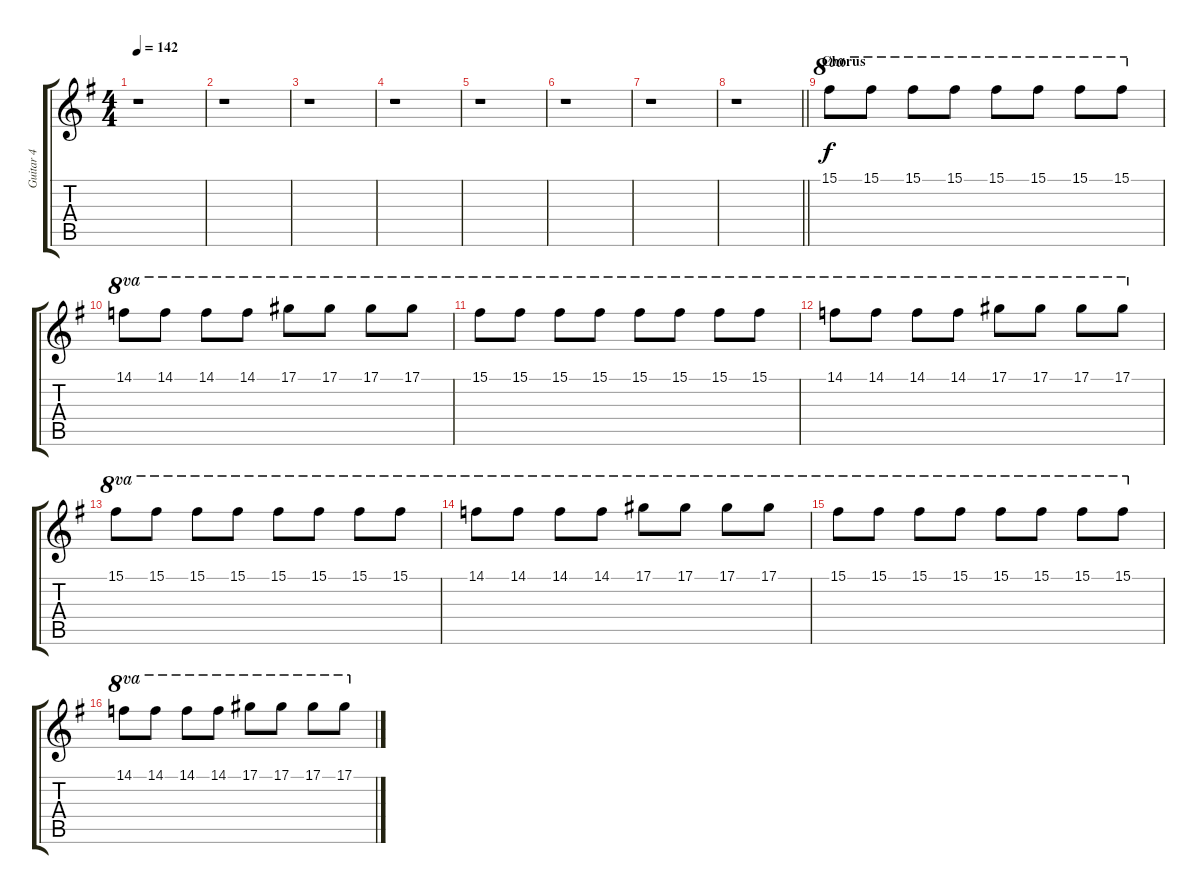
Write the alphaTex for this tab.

\track ("Guitar 4" "Guitar 4") {instrument distortionguitar}
\staff {score tabs}
\tuning (Eb4 Bb3 Gb3 Db3 Ab2 Eb2) {hide}
\ts (4 4)
\tempo 142
\clef g2
\ks g
r.1{dy f} |
r.1 |
r.1 |
r.1 |
r.1 |
r.1 |
r.1 |
\barLineRight lightlight
r.1 |
\section ("" "Chorus")
15.1.8{ot 8va} 15.1.8{ot 8va} 15.1.8{ot 8va} 15.1.8{ot 8va} 15.1.8{ot 8va} 15.1.8{ot 8va} 15.1.8{ot 8va} 15.1.8{ot 8va} |
14.1.8{ot 8va} 14.1.8{ot 8va} 14.1.8{ot 8va} 14.1.8{ot 8va} 17.1.8{ot 8va} 17.1.8{ot 8va} 17.1.8{ot 8va} 17.1.8{ot 8va} |
15.1.8{ot 8va} 15.1.8{ot 8va} 15.1.8{ot 8va} 15.1.8{ot 8va} 15.1.8{ot 8va} 15.1.8{ot 8va} 15.1.8{ot 8va} 15.1.8{ot 8va} |
14.1.8{ot 8va} 14.1.8{ot 8va} 14.1.8{ot 8va} 14.1.8{ot 8va} 17.1.8{ot 8va} 17.1.8{ot 8va} 17.1.8{ot 8va} 17.1.8{ot 8va} |
15.1.8{ot 8va} 15.1.8{ot 8va} 15.1.8{ot 8va} 15.1.8{ot 8va} 15.1.8{ot 8va} 15.1.8{ot 8va} 15.1.8{ot 8va} 15.1.8{ot 8va} |
14.1.8{ot 8va} 14.1.8{ot 8va} 14.1.8{ot 8va} 14.1.8{ot 8va} 17.1.8{ot 8va} 17.1.8{ot 8va} 17.1.8{ot 8va} 17.1.8{ot 8va} |
15.1.8{ot 8va} 15.1.8{ot 8va} 15.1.8{ot 8va} 15.1.8{ot 8va} 15.1.8{ot 8va} 15.1.8{ot 8va} 15.1.8{ot 8va} 15.1.8{ot 8va} |
14.1.8{ot 8va} 14.1.8{ot 8va} 14.1.8{ot 8va} 14.1.8{ot 8va} 17.1.8{ot 8va} 17.1.8{ot 8va} 17.1.8{ot 8va} 17.1.8{ot 8va}
